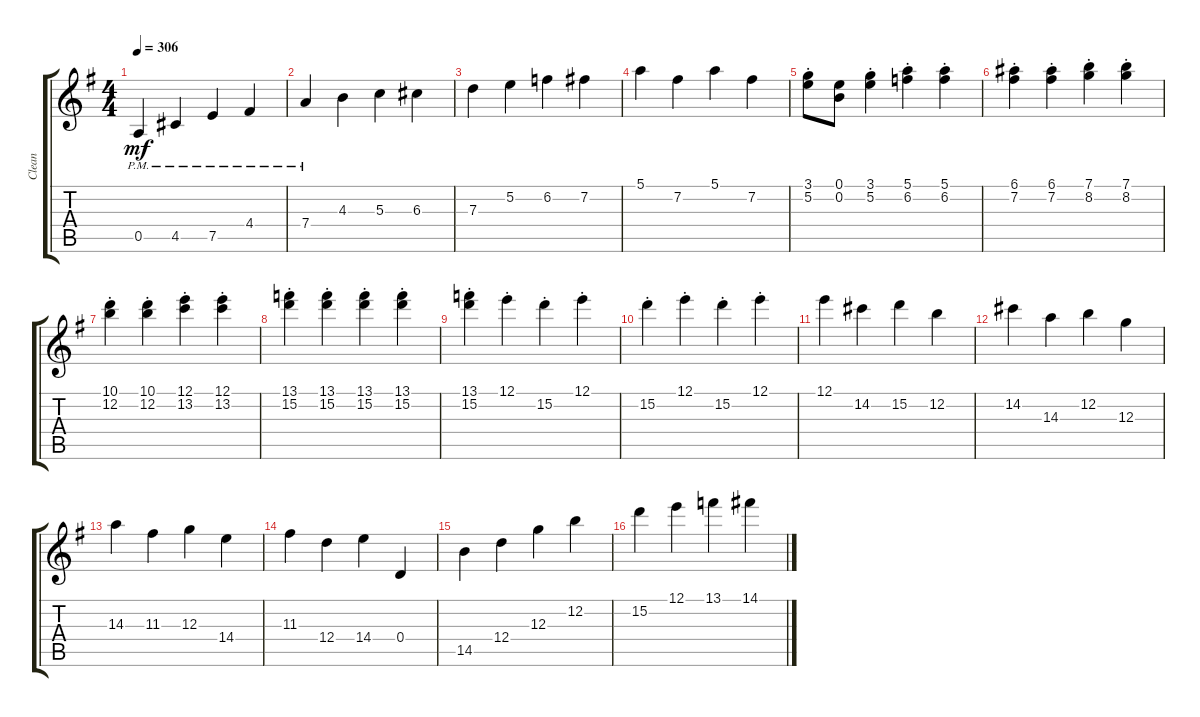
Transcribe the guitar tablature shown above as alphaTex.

\track ("Clean" "Clean") {instrument electricguitarclean}
\staff {score tabs}
\tuning (E4 B3 G3 D3 A2 E2) {hide}
\ts (4 4)
\tempo 306
\clef g2
\ks g
0.5{pm}.4{dy mf} 4.5{pm}.4 7.5{pm}.4 4.4{pm}.4 |
7.4{pm}.4 4.3.4 5.3.4 6.3.4 |
7.3.4 5.2.4 6.2.4 7.2.4 |
5.1.4 7.2.4 5.1.4 7.2.4 |
(3.1{st} 5.2{st}).8 (0.1 0.2).8 (3.1{st} 5.2{st}).4 (5.1{st} 6.2{st}).4 (5.1{st} 6.2{st}).4 |
(6.1{st} 7.2{st}).4 (6.1{st} 7.2{st}).4 (7.1{st} 8.2{st}).4 (7.1{st} 8.2{st}).4 |
(10.1{st} 12.2{st}).4 (10.1{st} 12.2{st}).4 (12.1{st} 13.2{st}).4 (12.1{st} 13.2{st}).4 |
(13.1{st} 15.2{st}).4 (13.1{st} 15.2{st}).4 (13.1{st} 15.2{st}).4 (13.1{st} 15.2{st}).4 |
(13.1{st} 15.2{st}).4 12.1{st}.4 15.2{st}.4 12.1{st}.4 |
15.2{st}.4 12.1{st}.4 15.2{st}.4 12.1{st}.4 |
12.1.4 14.2.4 15.2.4 12.2.4 |
14.2.4 14.3.4 12.2.4 12.3.4 |
14.3.4 11.3.4 12.3.4 14.4.4 |
11.3.4 12.4.4 14.4.4 0.4.4 |
14.5.4 12.4.4 12.3.4 12.2.4 |
15.2.4 12.1.4 13.1.4 14.1.4
